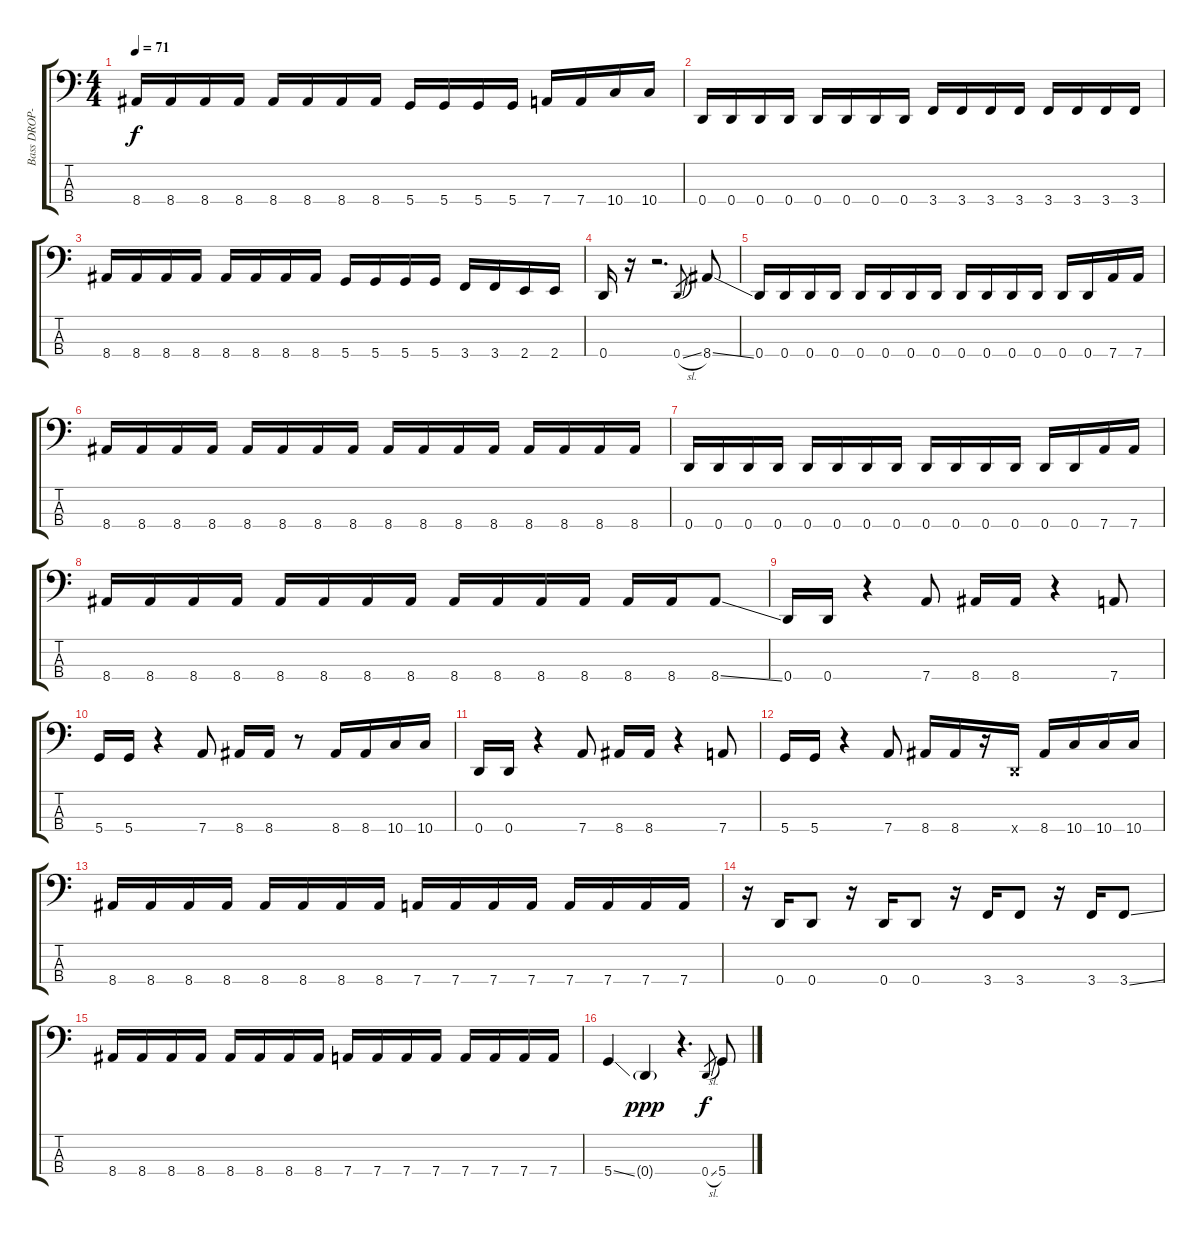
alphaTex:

\track ("Bass DROP-D" "Bass DROP-") {instrument electricbasspick}
\staff {score tabs}
\tuning (G2 D2 A1 D1) {hide}
\ts (4 4)
\tempo 71
\clef f4
\ks c
8.4.16{dy f} 8.4.16 8.4.16 8.4.16 8.4.16 8.4.16 8.4.16 8.4.16 5.4.16 5.4.16 5.4.16 5.4.16 7.4.16 7.4.16 10.4.16 10.4.16 |
0.4.16 0.4.16 0.4.16 0.4.16 0.4.16 0.4.16 0.4.16 0.4.16 3.4.16 3.4.16 3.4.16 3.4.16 3.4.16 3.4.16 3.4.16 3.4.16 |
8.4.16 8.4.16 8.4.16 8.4.16 8.4.16 8.4.16 8.4.16 8.4.16 5.4.16 5.4.16 5.4.16 5.4.16 3.4.16 3.4.16 2.4.16 2.4.16 |
0.4.16 r.16 r.2{d} 0.4{sl}.8{gr} 8.4{ss}.8 |
0.4.16 0.4.16 0.4.16 0.4.16 0.4.16 0.4.16 0.4.16 0.4.16 0.4.16 0.4.16 0.4.16 0.4.16 0.4.16 0.4.16 7.4.16 7.4.16 |
8.4.16 8.4.16 8.4.16 8.4.16 8.4.16 8.4.16 8.4.16 8.4.16 8.4.16 8.4.16 8.4.16 8.4.16 8.4.16 8.4.16 8.4.16 8.4.16 |
0.4.16 0.4.16 0.4.16 0.4.16 0.4.16 0.4.16 0.4.16 0.4.16 0.4.16 0.4.16 0.4.16 0.4.16 0.4.16 0.4.16 7.4.16 7.4.16 |
8.4.16 8.4.16 8.4.16 8.4.16 8.4.16 8.4.16 8.4.16 8.4.16 8.4.16 8.4.16 8.4.16 8.4.16 8.4.16 8.4.16 8.4{ss}.8 |
0.4.16 0.4.16 r.4 7.4.8 8.4.16 8.4.16 r.4 7.4.8 |
5.4.16 5.4.16 r.4 7.4.8 8.4.16 8.4.16 r.8 8.4.16 8.4.16 10.4.16 10.4.16 |
0.4.16 0.4.16 r.4 7.4.8 8.4.16 8.4.16 r.4 7.4.8 |
5.4.16 5.4.16 r.4 7.4.8 8.4.16 8.4.16 r.16 0.4{x}.16 8.4.16 10.4.16 10.4.16 10.4.16 |
8.4.16 8.4.16 8.4.16 8.4.16 8.4.16 8.4.16 8.4.16 8.4.16 7.4.16 7.4.16 7.4.16 7.4.16 7.4.16 7.4.16 7.4.16 7.4.16 |
r.16 0.4.16 0.4.8 r.16 0.4.16 0.4.8 r.16 3.4.16 3.4.8 r.16 3.4.16 3.4{ss}.8 |
8.4.16 8.4.16 8.4.16 8.4.16 8.4.16 8.4.16 8.4.16 8.4.16 7.4.16 7.4.16 7.4.16 7.4.16 7.4.16 7.4.16 7.4.16 7.4.16 |
5.4{ss}.4 0.4{g}.4{dy ppp} r.4{d} 0.4{sl}.8{gr dy f} 5.4{ss}.8
